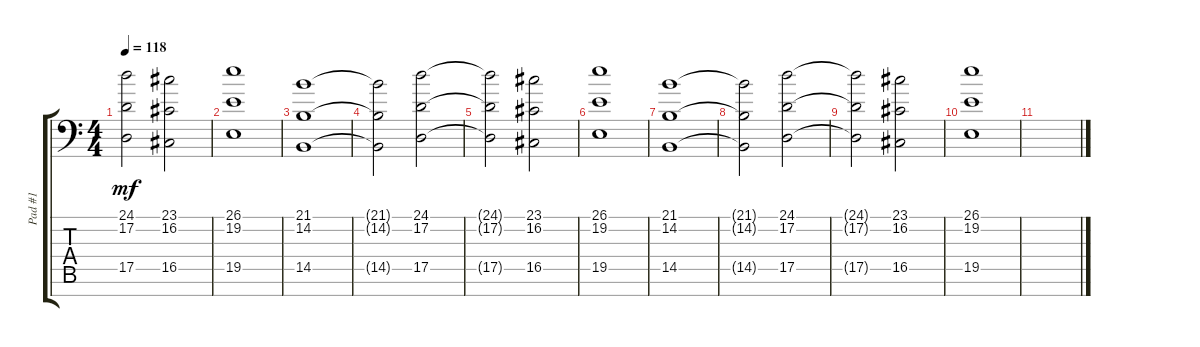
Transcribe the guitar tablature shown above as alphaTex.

\track ("Pad #1" "Pad #1") {instrument pad2warm}
\staff {score tabs}
\tuning (D3 A2 E2 D2 A1 E1 A0) {hide}
\ts (4 4)
\tempo 118
\clef f4
\ks c
(24.1{t} 17.2{t} 17.5{t}).2{dy mf} (23.1 16.2 16.5).2 |
(26.1 19.2 19.5).1 |
\section ("" "")
(21.1 14.2 14.5).1 |
(21.1{t} 14.2{t} 14.5{t}).2 (24.1 17.2 17.5).2 |
(24.1{t} 17.2{t} 17.5{t}).2 (23.1 16.2 16.5).2 |
(26.1 19.2 19.5).1 |
(21.1 14.2 14.5).1 |
(21.1{t} 14.2{t} 14.5{t}).2 (24.1 17.2 17.5).2 |
(24.1{t} 17.2{t} 17.5{t}).2 (23.1 16.2 16.5).2 |
(26.1 19.2 19.5).1 |
\section ("" "")
